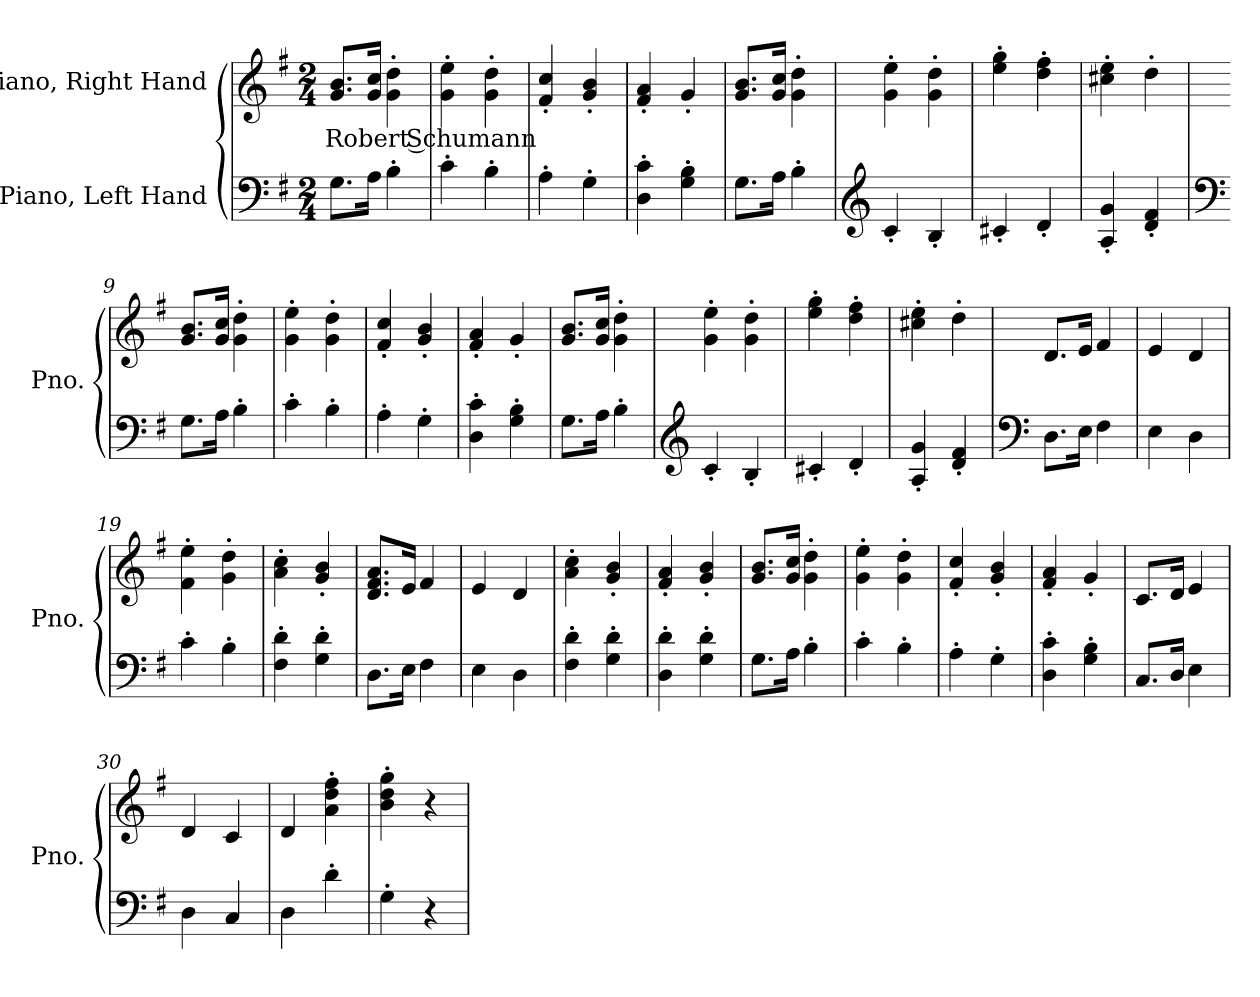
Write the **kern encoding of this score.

**kern	**kern	**text
*part2	*part1	*part1
*staff2	*staff1	*staff1
*I"Piano, Left Hand	*I"Piano, Right Hand	*
*I'Pno.	*I'Pno.	*
*clefF4	*clefG2	*
*k[f#]	*k[f#]	*
*M2/4	*M2/4	*
*MM100	*MM100	*
=1	=1	=1
!	!	!LO:LY:b
8.G\L	8.g/ 8.b/L	Robert Schumann
16A\Jk	16g/ 16cc/Jk	.
4B'\	4g\' 4dd\'	.
=2	=2	=2
4c'\	4g\' 4ee\'	.
4B'\	4g\' 4dd\'	.
=3	=3	=3
4A'\	4f#/' 4cc/'	.
4G'\	4g/' 4b/'	.
=4	=4	=4
4D\' 4c\'	4f#/' 4a/'	.
4G\' 4B\'	4g'/	.
=5	=5	=5
8.G\L	8.g/ 8.b/L	.
16A\Jk	16g/ 16cc/Jk	.
4B'\	4g\' 4dd\'	.
=6	=6	=6
*clefG2	*	*
4c'/	4g\' 4ee\'	.
4B'/	4g\' 4dd\'	.
=7	=7	=7
4c#X'/	4ee\' 4gg\'	.
4d'/	4dd\' 4ff#\'	.
!!LO:LB:g=z
=8	=8	=8
4A/' 4g/'	4cc#X\' 4ee\'	.
4d/' 4f#/'	4dd'\	.
=9	=9	=9
*clefF4	*	*
8.G\L	8.g/ 8.b/L	.
16A\Jk	16g/ 16cc/Jk	.
4B'\	4g\' 4dd\'	.
=10	=10	=10
4c'\	4g\' 4ee\'	.
4B'\	4g\' 4dd\'	.
=11	=11	=11
4A'\	4f#/' 4cc/'	.
4G'\	4g/' 4b/'	.
=12	=12	=12
4D\' 4c\'	4f#/' 4a/'	.
4G\' 4B\'	4g'/	.
=13	=13	=13
8.G\L	8.g/ 8.b/L	.
16A\Jk	16g/ 16cc/Jk	.
4B'\	4g\' 4dd\'	.
=14	=14	=14
*clefG2	*	*
4c'/	4g\' 4ee\'	.
4B'/	4g\' 4dd\'	.
=15	=15	=15
4c#X'/	4ee\' 4gg\'	.
4d'/	4dd\' 4ff#\'	.
=16	=16	=16
4A/' 4g/'	4cc#X\' 4ee\'	.
4d/' 4f#/'	4dd'\	.
=17	=17	=17
*clefF4	*	*
8.D\L	8.d/L	.
16E\Jk	16e/Jk	.
4F#\	4f#/	.
!!LO:LB:g=z
=18	=18	=18
4E\	4e/	.
4D\	4d/	.
=19	=19	=19
4c'\	4f#\' 4ee\'	.
4B'\	4g\' 4dd\'	.
=20	=20	=20
4F#\' 4d\'	4a\' 4cc\'	.
4G\' 4d\'	4g/' 4b/'	.
=21	=21	=21
8.D\L	8.d/ 8.f#/ 8.a/L	.
16E\Jk	16e/Jk	.
4F#\	4f#/	.
=22	=22	=22
4E\	4e/	.
4D\	4d/	.
=23	=23	=23
4F#\' 4d\'	4a\' 4cc\'	.
4G\' 4d\'	4g/' 4b/'	.
=24	=24	=24
4D\' 4d\'	4f#/' 4a/'	.
4G\' 4d\'	4g/' 4b/'	.
=25	=25	=25
8.G\L	8.g/ 8.b/L	.
16A\Jk	16g/ 16cc/Jk	.
4B'\	4g\' 4dd\'	.
=26	=26	=26
4c'\	4g\' 4ee\'	.
4B'\	4g\' 4dd\'	.
=27	=27	=27
4A'\	4f#/' 4cc/'	.
4G'\	4g/' 4b/'	.
=28	=28	=28
4D\' 4c\'	4f#/' 4a/'	.
4G\' 4B\'	4g'/	.
!!LO:LB:g=z
=29	=29	=29
8.C/L	8.c/L	.
16D/Jk	16d/Jk	.
4E\	4e/	.
=30	=30	=30
4D\	4d/	.
4C/	4c/	.
=31	=31	=31
4D\	4d/	.
4d'\	4a\' 4dd\' 4ff#\'	.
=32	=32	=32
4G'\	4b\' 4dd\' 4gg\'	.
4r	4r	.
=	=	=
*-	*-	*-
